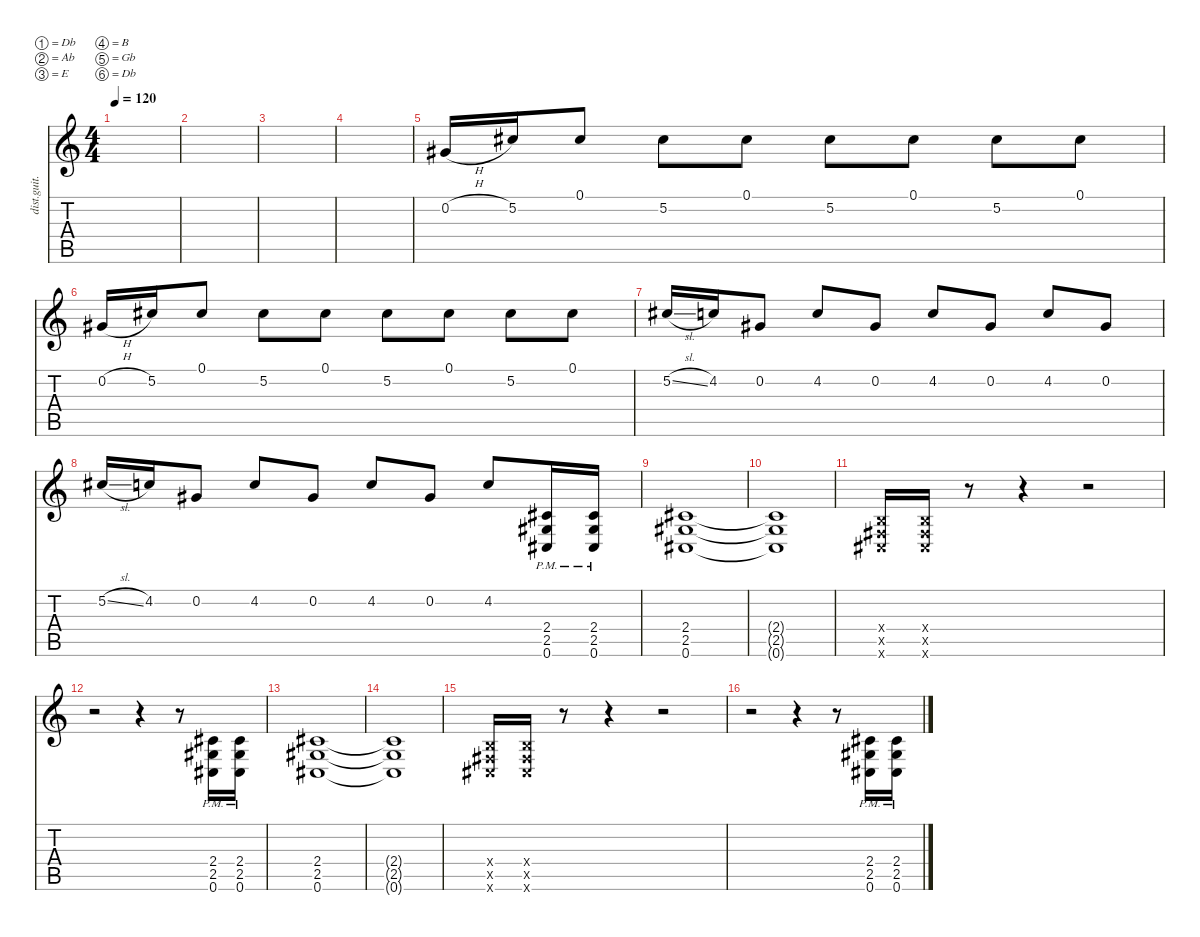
\defaultSystemsLayout 4
\hideDynamics
\bracketExtendMode nobrackets
\track ("Distortion Guitar" "dist.guit.") {instrument distortionguitar}
\staff {score tabs}
\tuning (Db4 Ab3 E3 B2 Gb2 Db2)
\ts (4 4)
\tempo 120
\clef g2
\ks c
|
|
|
|
0.2{h acc #}.16{beam Up} 5.2{acc #}.16{beam Up} 0.1{acc #}.8{beam Up} 5.2{acc #}.8{beam Down} 0.1{acc #}.8{beam Down} 5.2{acc #}.8{beam Down} 0.1{acc #}.8{beam Down} 5.2{acc #}.8{beam Down} 0.1{acc #}.8{beam Down} |
0.2{h acc #}.16{beam Up} 5.2{acc #}.16{beam Up} 0.1{acc #}.8{beam Up} 5.2{acc #}.8{beam Down} 0.1{acc #}.8{beam Down} 5.2{acc #}.8{beam Down} 0.1{acc #}.8{beam Down} 5.2{acc #}.8{beam Down} 0.1{acc #}.8{beam Down} |
5.2{sl acc #}.16{beam Up} 4.2.16{beam Up} 0.2{acc #}.8{beam Up} 4.2.8{beam Up} 0.2{acc #}.8{beam Up} 4.2.8{beam Up} 0.2{acc #}.8{beam Up} 4.2.8{beam Up} 0.2{acc #}.8{beam Up} |
5.2{sl acc #}.16{beam Up} 4.2.16{beam Up} 0.2{acc #}.8{beam Up} 4.2.8{beam Up} 0.2{acc #}.8{beam Up} 4.2.8{beam Up} 0.2{acc #}.8{beam Up} 4.2.8{beam Up} (0.6{pm acc #} 2.5{pm acc #} 2.4{pm acc #}).16{beam Up} (2.4{pm acc #} 2.5{pm acc #} 0.6{pm acc #}).16{beam Up} |
(2.4{acc #} 2.5{acc #} 0.6{acc #}).1{beam Up} |
(2.4{t acc #} 2.5{t acc #} 0.6{t acc #}).1{beam Up} |
(0.6{x acc #} 0.5{x acc #} 0.4{x}).16{beam Up} (0.6{x acc #} 0.5{x acc #} 0.4{x}).16{beam Up} r.8{beam Down} r.4{beam Down} r.2{beam Down} |
r.2{beam Down} r.4{beam Down} r.8{beam Down} (0.6{pm acc #} 2.5{pm acc #} 2.4{pm acc #}).16{beam Up} (2.4{pm acc #} 2.5{pm acc #} 0.6{pm acc #}).16{beam Up} |
(2.4{acc #} 2.5{acc #} 0.6{acc #}).1{beam Up} |
(2.4{t acc #} 2.5{t acc #} 0.6{t acc #}).1{beam Up} |
(0.6{x acc #} 0.5{x acc #} 0.4{x}).16{beam Up} (0.6{x acc #} 0.5{x acc #} 0.4{x}).16{beam Up} r.8{beam Down} r.4{beam Down} r.2{beam Down} |
r.2{beam Down} r.4{beam Down} r.8{beam Down} (0.6{pm acc #} 2.5{pm acc #} 2.4{pm acc #}).16{beam Up} (2.4{pm acc #} 2.5{pm acc #} 0.6{pm acc #}).16{beam Up}
